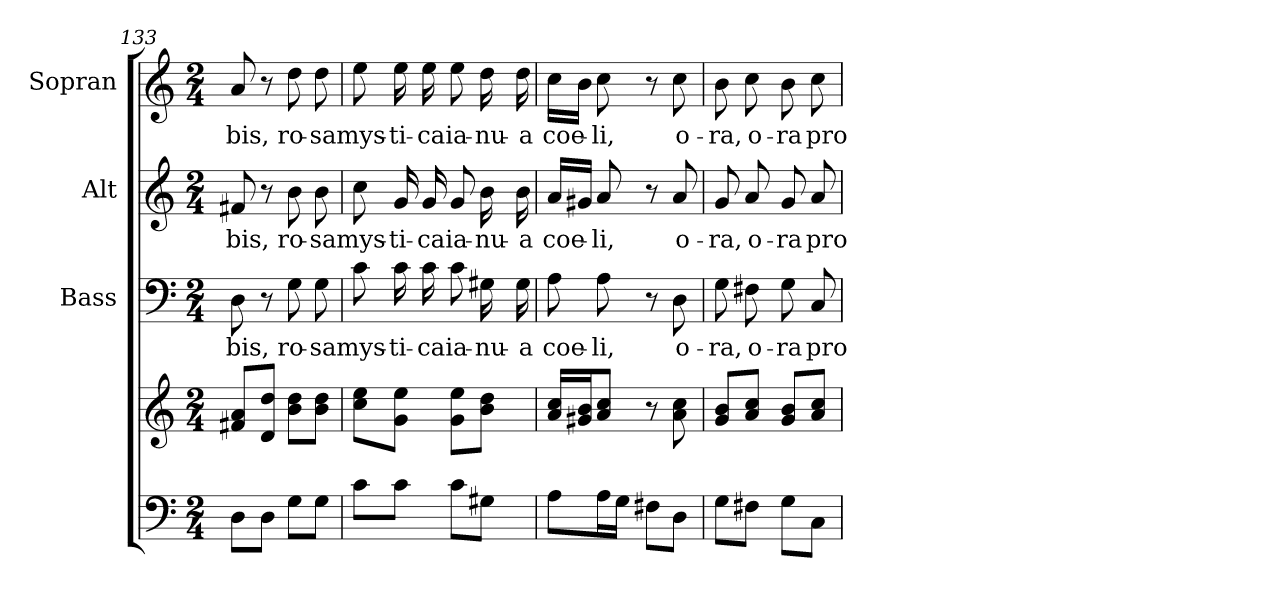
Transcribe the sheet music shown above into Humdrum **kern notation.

**kern	**kern	**kern	**text	**kern	**text	**kern	**text
*part4	*part4	*part3	*part3	*part2	*part2	*part1	*part1
*staff5	*staff4	*staff3	*staff3	*staff2	*staff2	*staff1	*staff1
*	*	*I"Bass	*	*I"Alt	*	*I"Sopran	*
*	*	*I'B.	*	*I'A.	*	*I'S.	*
!!LO:LB:g=z
*clefF4	*clefG2	*clefF4	*	*clefG2	*	*clefG2	*
*k[]	*k[]	*k[]	*	*k[]	*	*k[]	*
*C:	*C:	*C:	*	*C:	*	*C:	*
*M2/4	*M2/4	*M2/4	*	*M2/4	*	*M2/4	*
=133	=133	=133	=133	=133	=133	=133	=133
!	!	!	!LO:LY:b	!	!LO:LY:b	!	!LO:LY:b
8D\L	8f#X/ 8a/L	8D\	-bis,	8f#X/	-bis,	8a/	-bis,
8D\J	8d/ 8dd/J	8r	.	8r	.	8r	.
!	!	!	!LO:LY:b	!	!LO:LY:b	!	!LO:LY:b
8G\L	8b\ 8dd\L	8G\	ro-	8b\	ro-	8dd\	ro-
!	!	!	!LO:LY:b	!	!LO:LY:b	!	!LO:LY:b
8G\J	8b\ 8dd\J	8G\	-sa	8b\	-sa	8dd\	-sa
=134	=134	=134	=134	=134	=134	=134	=134
!	!	!	!LO:LY:b	!	!LO:LY:b	!	!LO:LY:b
8c\L	8cc\ 8ee\L	8c\	mys-	8cc\	mys-	8ee\	mys-
!	!	!	!LO:LY:b	!	!LO:LY:b	!	!LO:LY:b
8c\J	8g\ 8ee\J	16c\	-ti-	16g/	-ti-	16ee\	-ti-
!	!	!	!LO:LY:b	!	!LO:LY:b	!	!LO:LY:b
.	.	16c\	-ca	16g/	-ca	16ee\	-ca
!	!	!	!LO:LY:b	!	!LO:LY:b	!	!LO:LY:b
8c\L	8g\ 8ee\L	8c\	ia-	8g/	ia-	8ee\	ia-
!	!	!	!LO:LY:b	!	!LO:LY:b	!	!LO:LY:b
8G#X\J	8b\ 8dd\J	16G#X\	-nu-	16b\	-nu-	16dd\	-nu-
!	!	!	!LO:LY:b	!	!LO:LY:b	!	!LO:LY:b
.	.	16G#\	-a	16b\	-a	16dd\	-a
=135	=135	=135	=135	=135	=135	=135	=135
!	!	!	!LO:LY:b	!	!LO:LY:b	!	!LO:LY:b
8A\L	16a/ 16cc/LL	8A\	coe-	16a/LL	coe-	16cc\LL	coe-
.	16g#X/ 16b/J	.	.	16g#X/JJ	.	16b\JJ	.
!	!	!	!LO:LY:b	!	!LO:LY:b	!	!LO:LY:b
16A\L	8a/ 8cc/J	8A\	-li,	8a/	-li,	8cc\	-li,
16G\JJ	.	.	.	.	.	.	.
8F#X\L	8r	8r	.	8r	.	8r	.
!	!	!	!LO:LY:b	!	!LO:LY:b	!	!LO:LY:b
8D\J	8a\ 8cc\	8D\	o-	8a/	o-	8cc\	o-
=136	=136	=136	=136	=136	=136	=136	=136
!	!	!	!LO:LY:b	!	!LO:LY:b	!	!LO:LY:b
8G\L	8g/ 8b/L	8G\	-ra,	8g/	-ra,	8b\	-ra,
!	!	!	!LO:LY:b	!	!LO:LY:b	!	!LO:LY:b
8F#X\J	8a/ 8cc/J	8F#X\	o-	8a/	o-	8cc\	o-
!	!	!	!LO:LY:b	!	!LO:LY:b	!	!LO:LY:b
8G\L	8g/ 8b/L	8G\	-ra	8g/	-ra	8b\	-ra
!	!	!	!LO:LY:b	!	!LO:LY:b	!	!LO:LY:b
8C\J	8a/ 8cc/J	8C/	pro	8a/	pro	8cc\	pro
=	=	=	=	=	=	=	=
*-	*-	*-	*-	*-	*-	*-	*-
